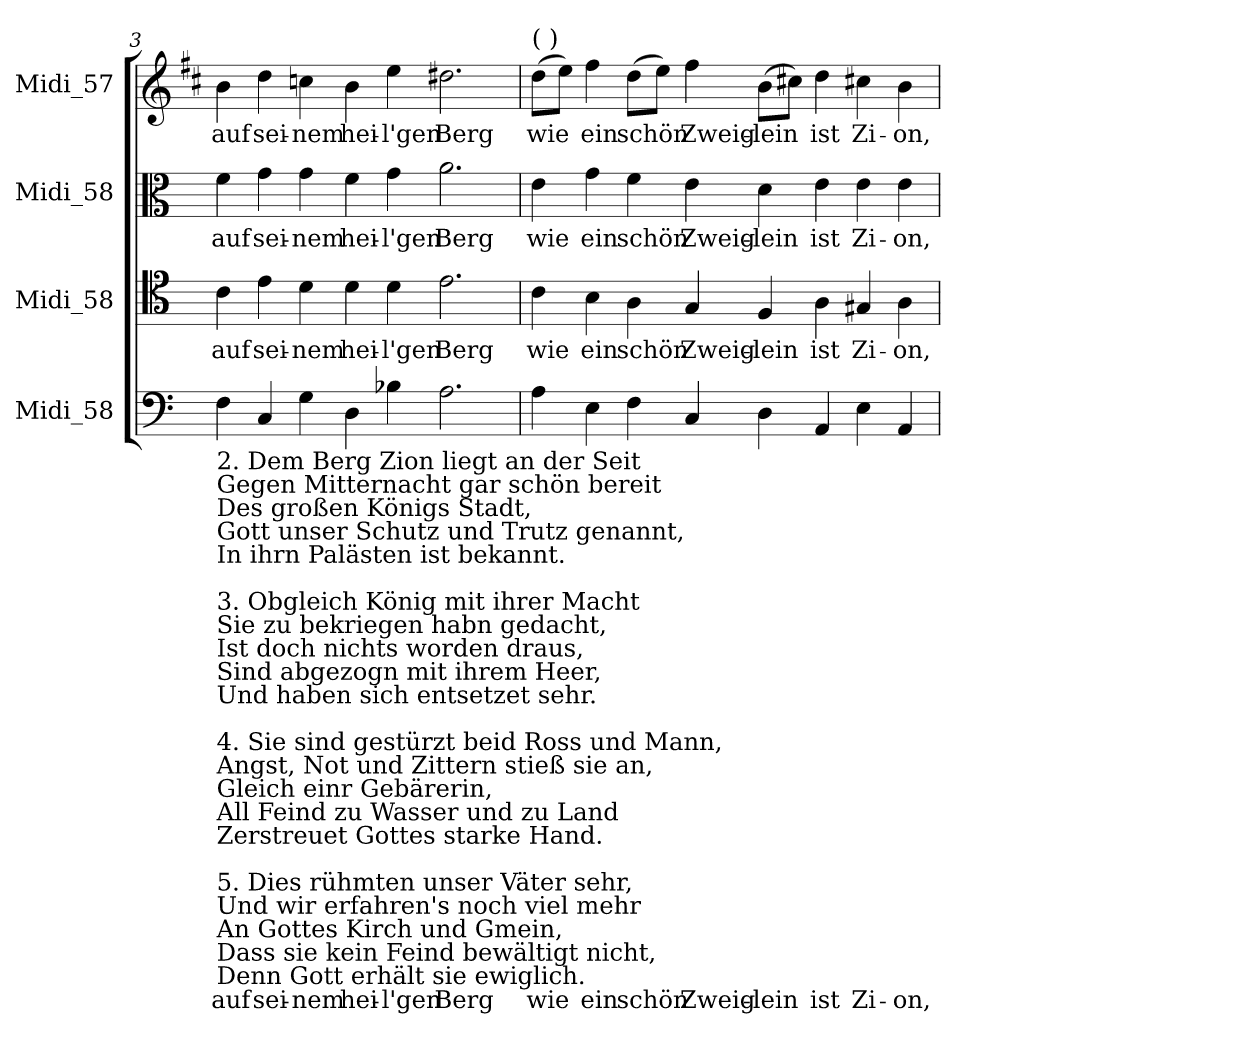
**kern	**text	**kern	**text	**kern	**text	**kern	**text
*part4	*part4	*part3	*part3	*part2	*part2	*part1	*part1
*staff4	*staff4	*staff3	*staff3	*staff2	*staff2	*staff1	*staff1
*I"Midi_58	*	*I"Midi_58	*	*I"Midi_58	*	*I"Midi_57	*
!!LO:LB:g=z
*clefF4	*	*clefC4	*	*clefC3	*	*clefG2	*
*	*	*	*	*	*	*ITrd1c2	*
*k[]	*	*k[]	*	*k[]	*	*k[]	*
*C:	*	*C:	*	*C:	*	*C:	*
=3	=3	=3	=3	=3	=3	=3	=3
!LO:TX:b:t=2. Dem Berg Zion liegt an der Seit\nGegen Mitternacht gar schön bereit\nDes großen Königs Stadt,\nGott unser Schutz und Trutz genannt,\nIn ihrn Palästen ist bekannt.\n\n3. Obgleich König mit ihrer Macht\nSie zu bekriegen habn gedacht,\nIst doch nichts worden draus,\nSind abgezogn mit ihrem Heer,\nUnd haben sich entsetzet sehr.\n\n4. Sie sind gestürzt beid Ross und Mann,\nAngst, Not und Zittern stieß sie an,\nGleich einr Gebärerin,\nAll Feind zu Wasser und zu Land\nZerstreuet Gottes starke Hand.\n\n5. Dies rühmten unser Väter sehr,\nUnd wir erfahren's noch viel mehr\nAn Gottes Kirch und Gmein,\nDass sie kein Feind bewältigt nicht,\nDenn Gott erhält sie ewiglich.	!	!	!	!	!	!	!
!	!LO:LY:b	!	!LO:LY:b	!	!LO:LY:b	!	!LO:LY:b
4F	auf	4c	auf	4f	auf	4a	auf
!	!LO:LY:b	!	!LO:LY:b	!	!LO:LY:b	!	!LO:LY:b
4C	sei-	4e	sei-	4g	sei-	4cc	sei-
!	!LO:LY:b	!	!LO:LY:b	!	!LO:LY:b	!	!LO:LY:b
4G	-nem	4d	-nem	4g	-nem	4b-X	-nem
!	!LO:LY:b	!	!LO:LY:b	!	!LO:LY:b	!	!LO:LY:b
4D	hei-	4d	hei-	4f	hei-	4a	hei-
!	!LO:LY:b	!	!LO:LY:b	!	!LO:LY:b	!	!LO:LY:b
4B-X	-l'gen	4d	-l'gen	4g	-l'gen	4dd	-l'gen
!	!LO:LY:b	!	!LO:LY:b	!	!LO:LY:b	!	!LO:LY:b
2.A	Berg	2.e	Berg	2.a	Berg	2.cc#X	Berg
=4	=4	=4	=4	=4	=4	=4	=4
!	!	!	!	!	!	!LO:TX:a:t=(  )	!
!	!LO:LY:b	!	!LO:LY:b	!	!LO:LY:b	!	!LO:LY:b
4A	wie	4c	wie	4e	wie	(>8ccL	wie
.	.	.	.	.	.	8ddJ)	.
!	!LO:LY:b	!	!LO:LY:b	!	!LO:LY:b	!	!LO:LY:b
4E	ein	4B	ein	4g	ein	4ee	ein
!	!LO:LY:b	!	!LO:LY:b	!	!LO:LY:b	!	!LO:LY:b
4F	schön	4A	schön	4f	schön	(>8ccL	schön
.	.	.	.	.	.	8ddJ)	.
!	!LO:LY:b	!	!LO:LY:b	!	!LO:LY:b	!	!LO:LY:b
4C	Zweig-	4G	Zweig-	4e	Zweig-	4ee	Zweig-
!	!LO:LY:b	!	!LO:LY:b	!	!LO:LY:b	!	!LO:LY:b
4D	-lein	4F	-lein	4d	-lein	(>8aL	-lein
.	.	.	.	.	.	8bnJ)	.
!	!LO:LY:b	!	!LO:LY:b	!	!LO:LY:b	!	!LO:LY:b
4AA	ist	4A	ist	4e	ist	4cc	ist
!	!LO:LY:b	!	!LO:LY:b	!	!LO:LY:b	!	!LO:LY:b
4E	Zi-	4G#X	Zi-	4e	Zi-	4bn	Zi-
!	!LO:LY:b	!	!LO:LY:b	!	!LO:LY:b	!	!LO:LY:b
4AA	-on,	4A	-on,	4e	-on,	4a	-on,
=	=	=	=	=	=	=	=
*-	*-	*-	*-	*-	*-	*-	*-
